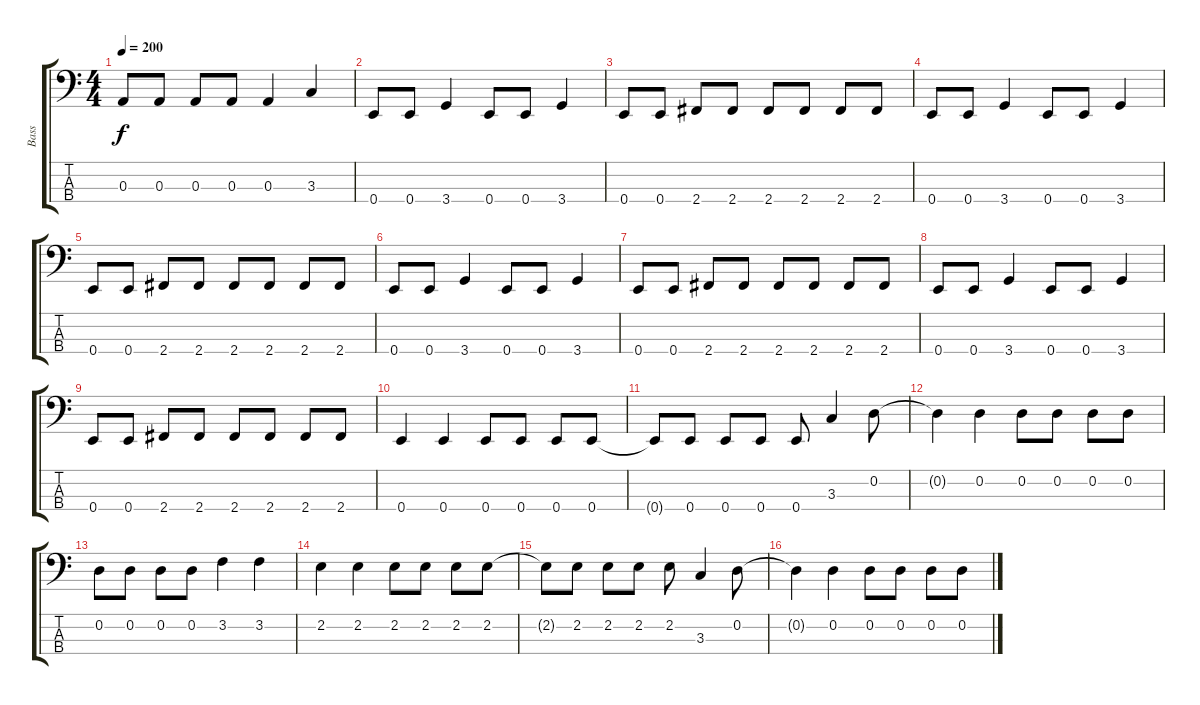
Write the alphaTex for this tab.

\track ("Bass" "Bass") {instrument electricbasspick}
\staff {score tabs}
\tuning (G2 D2 A1 E1) {hide}
\ts (4 4)
\tempo 200
\clef f4
\ks c
0.3.8{dy f} 0.3.8 0.3.8 0.3.8 0.3.4 3.3.4 |
0.4.8 0.4.8 3.4.4 0.4.8 0.4.8 3.4.4 |
0.4.8 0.4.8 2.4.8 2.4.8 2.4.8 2.4.8 2.4.8 2.4.8 |
0.4.8 0.4.8 3.4.4 0.4.8 0.4.8 3.4.4 |
0.4.8 0.4.8 2.4.8 2.4.8 2.4.8 2.4.8 2.4.8 2.4.8 |
0.4.8 0.4.8 3.4.4 0.4.8 0.4.8 3.4.4 |
0.4.8 0.4.8 2.4.8 2.4.8 2.4.8 2.4.8 2.4.8 2.4.8 |
0.4.8 0.4.8 3.4.4 0.4.8 0.4.8 3.4.4 |
0.4.8 0.4.8 2.4.8 2.4.8 2.4.8 2.4.8 2.4.8 2.4.8 |
0.4.4 0.4.4 0.4.8 0.4.8 0.4.8 0.4.8 |
0.4{t}.8 0.4.8 0.4.8 0.4.8 0.4.8 3.3.4 0.2.8 |
0.2{t}.4 0.2.4 0.2.8 0.2.8 0.2.8 0.2.8 |
0.2.8 0.2.8 0.2.8 0.2.8 3.2.4 3.2.4 |
2.2.4 2.2.4 2.2.8 2.2.8 2.2.8 2.2.8 |
2.2{t}.8 2.2.8 2.2.8 2.2.8 2.2.8 3.3.4 0.2.8 |
0.2{t}.4 0.2.4 0.2.8 0.2.8 0.2.8 0.2.8
